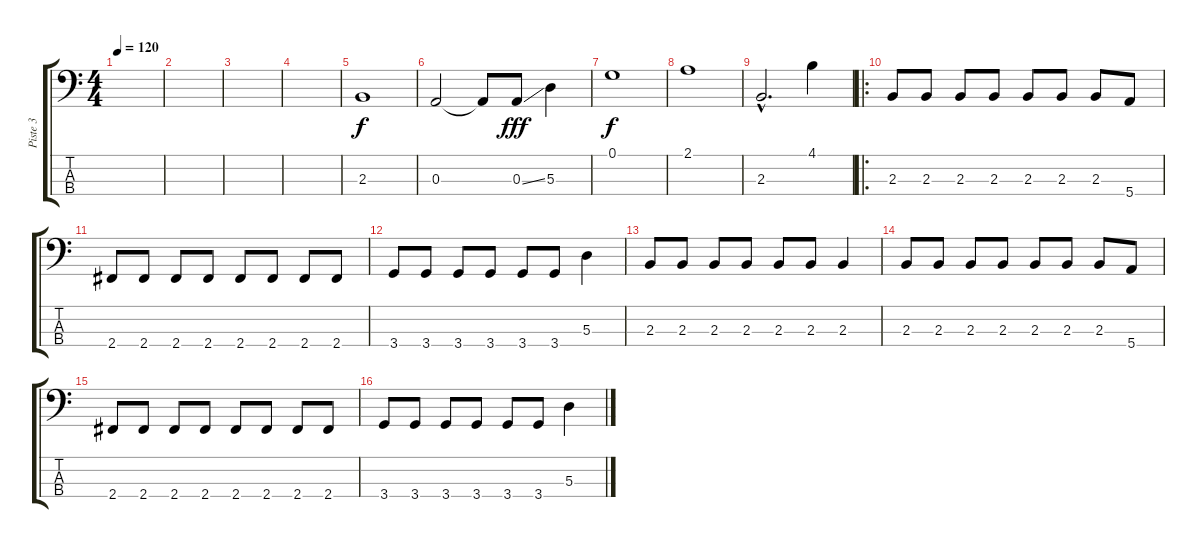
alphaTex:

\track ("Piste 3" "Piste 3") {instrument electricbasspick}
\staff {score tabs}
\tuning (G2 D2 A1 E1) {hide}
\ts (4 4)
\tempo 120
\clef f4
\ks c
|
|
|
|
2.3.1 |
0.3.2 0.3{t}.8 0.3{ss}.8{dy fff} 5.3.4 |
0.1.1{dy f} |
2.1.1 |
2.3{hac}.2{d} 4.1.4 |
\ro
2.3.8 2.3.8 2.3.8 2.3.8 2.3.8 2.3.8 2.3.8 5.4.8 |
2.4.8 2.4.8 2.4.8 2.4.8 2.4.8 2.4.8 2.4.8 2.4.8 |
3.4.8 3.4.8 3.4.8 3.4.8 3.4.8 3.4.8 5.3.4 |
2.3.8 2.3.8 2.3.8 2.3.8 2.3.8 2.3.8 2.3.4 |
2.3.8 2.3.8 2.3.8 2.3.8 2.3.8 2.3.8 2.3.8 5.4.8 |
2.4.8 2.4.8 2.4.8 2.4.8 2.4.8 2.4.8 2.4.8 2.4.8 |
3.4.8 3.4.8 3.4.8 3.4.8 3.4.8 3.4.8 5.3.4
